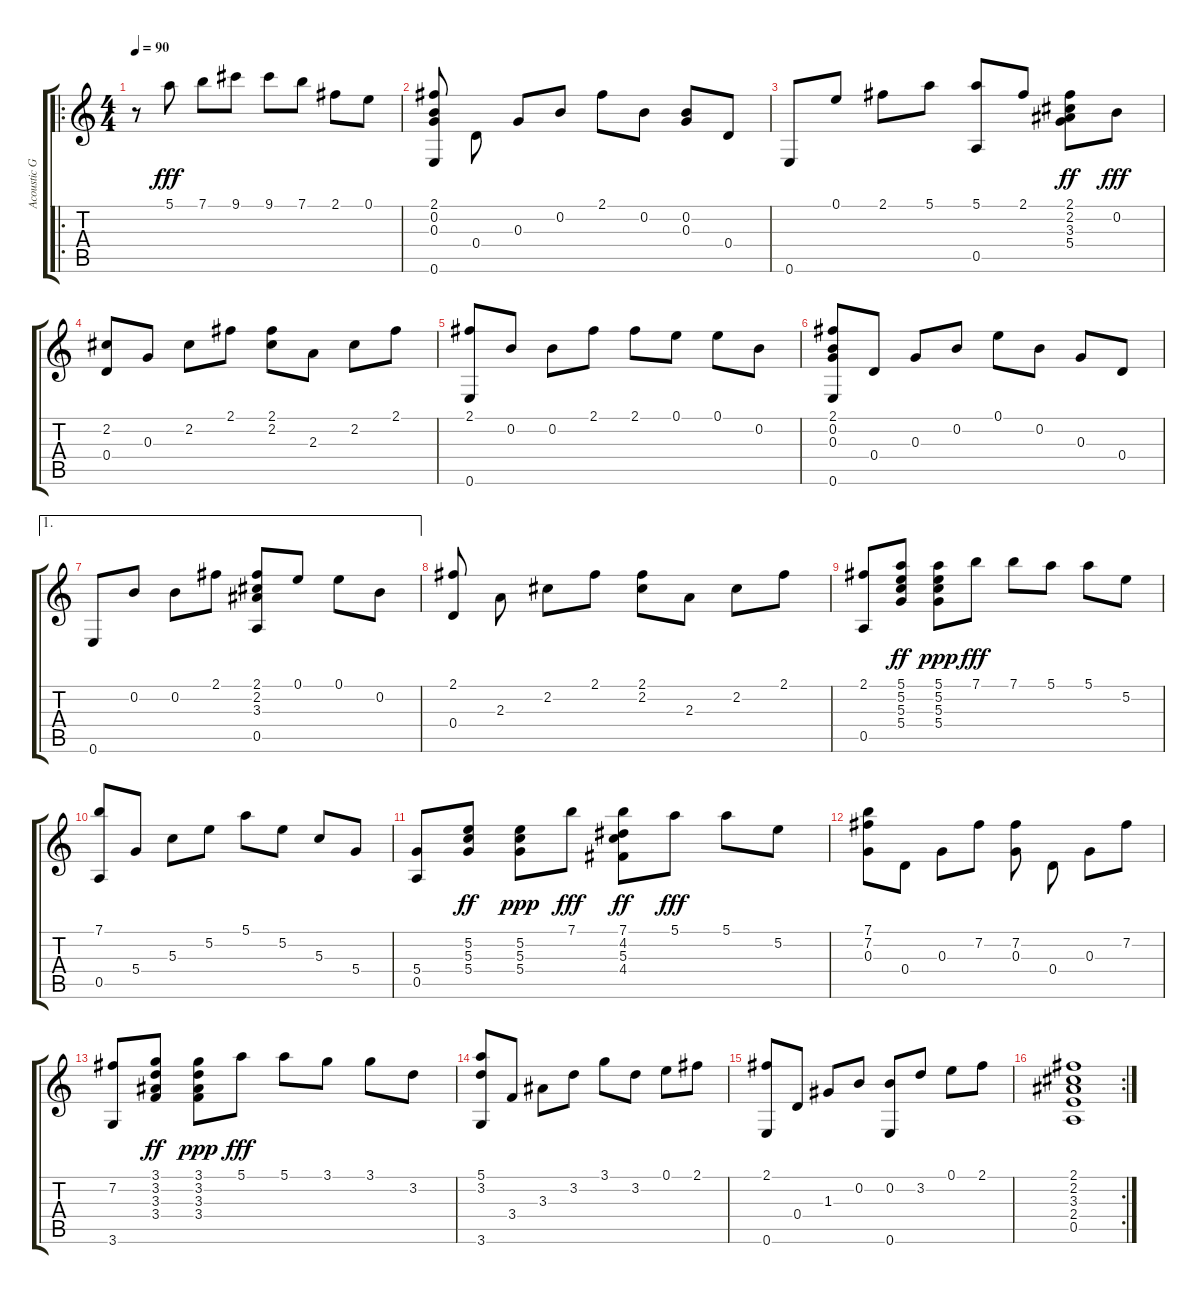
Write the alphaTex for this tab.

\track ("Acoustic Guitar " "Acoustic G") {instrument acousticguitarnylon}
\staff {score tabs}
\tuning (E4 B3 G3 D3 A2 E2) {hide}
\ro
\ts (4 4)
\tempo 90
\clef g2
\ks c
r.8{dy fff instrument acousticguitarnylon} 5.1.8 7.1.8 9.1.8 9.1.8 7.1.8 2.1.8 0.1.8 |
(2.1 0.2 0.3 0.6).8{beam split} 0.4.8{beam Down beam split} 0.3.8 0.2.8 2.1.8 0.2.8 (0.2 0.3).8 0.4.8 |
0.6.8 0.1.8 2.1.8 5.1.8 (5.1 0.5).8 2.1.8 (2.1 2.2 3.3 5.4).8{dy ff} 0.2.8{dy fff} |
(2.2 0.4).8 0.3.8 2.2.8 2.1.8 (2.1 2.2).8 2.3.8 2.2.8 2.1.8 |
(2.1 0.6).8 0.2.8 0.2.8 2.1.8 2.1.8 0.1.8 0.1.8 0.2.8 |
(2.1 0.2 0.3 0.6).8 0.4.8 0.3.8 0.2.8 0.1.8 0.2.8 0.3.8 0.4.8 |
\ae 1
0.6.8 0.2.8 0.2.8 2.1.8 (2.1 2.2 3.3 0.5).8 0.1.8 0.1.8 0.2.8 |
(2.1 0.4).8{beam split} 2.3.8{beam Down beam split} 2.2.8 2.1.8 (2.1 2.2).8 2.3.8 2.2.8 2.1.8 |
(2.1 0.5).8 (5.1 5.2 5.3 5.4).8{dy ff} (5.1 5.2 5.3 5.4).8{dy ppp} 7.1.8{dy fff} 7.1.8 5.1.8 5.1.8 5.2.8 |
(7.1 0.5).8 5.4.8 5.3.8 5.2.8 5.1.8 5.2.8 5.3.8 5.4.8 |
(5.4 0.5).8 (5.2 5.3 5.4).8{dy ff} (5.2 5.3 5.4).8{dy ppp} 7.1.8{dy fff} (7.1 4.2 5.3 4.4).8{dy ff} 5.1.8{dy fff} 5.1.8 5.2.8 |
(7.1 7.2 0.3).8 0.4.8 0.3.8 7.2.8 (7.2 0.3).8{beam split} 0.4.8{beam Down beam split} 0.3.8 7.2.8 |
(7.2 3.6).8 (3.1 3.2 3.3 3.4).8{dy ff} (3.1 3.2 3.3 3.4).8{dy ppp} 5.1.8{dy fff} 5.1.8 3.1.8 3.1.8 3.2.8 |
(5.1 3.2 3.6).8 3.4.8 3.3.8 3.2.8 3.1.8 3.2.8 0.1.8 2.1.8 |
(2.1 0.6).8 0.4.8 1.3.8 0.2.8 (0.2 0.6).8 3.2.8 0.1.8 2.1.8 |
\rc 2
(2.1 2.2 3.3 2.4 0.5).1
